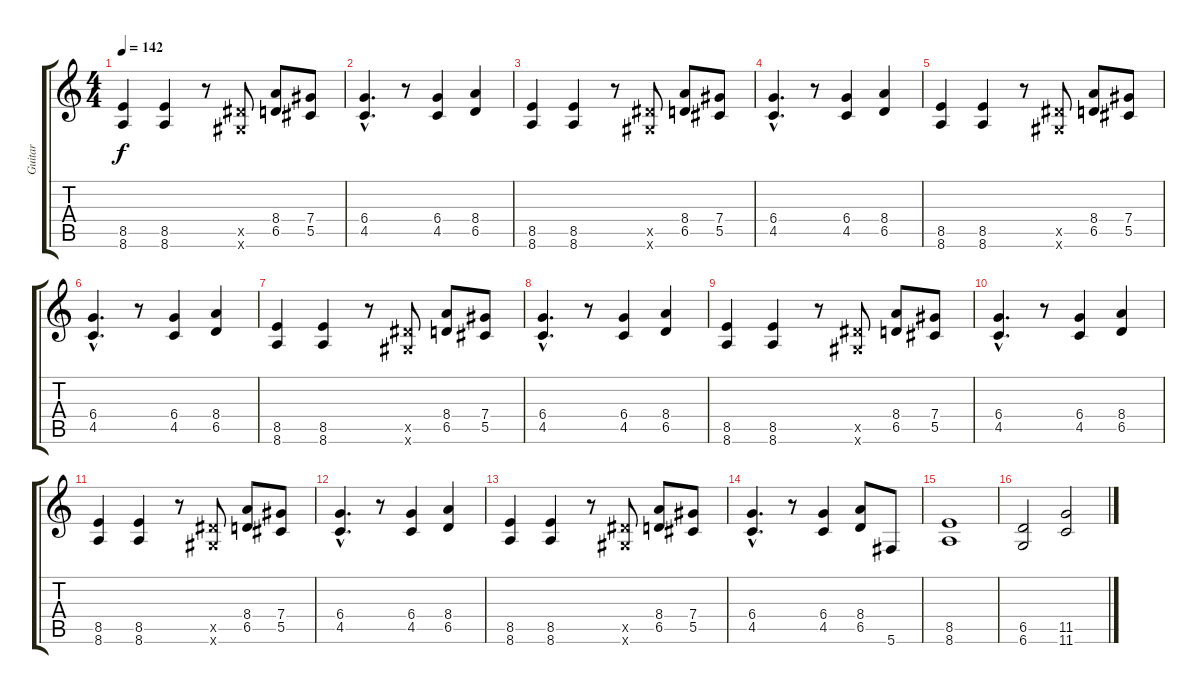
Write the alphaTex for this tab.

\track ("Guitar" "Guitar") {instrument overdrivenguitar}
\staff {score tabs}
\tuning (Eb4 Bb3 Gb3 Db3 Ab2 Db2) {hide}
\ts (4 4)
\tempo 142
\clef g2
\ks c
(8.5 8.6).4{dy f} (8.5 8.6).4 r.8 (7.5{x} 7.6{x}).8 (8.4 6.5).8 (7.4 5.5).8 |
(6.4{hac} 4.5{hac}).4{d} r.8 (6.4 4.5).4 (8.4 6.5).4 |
(8.5 8.6).4 (8.5 8.6).4 r.8 (7.5{x} 7.6{x}).8 (8.4 6.5).8 (7.4 5.5).8 |
(6.4{hac} 4.5{hac}).4{d} r.8 (6.4 4.5).4 (8.4 6.5).4 |
(8.5 8.6).4 (8.5 8.6).4 r.8 (7.5{x} 7.6{x}).8 (8.4 6.5).8 (7.4 5.5).8 |
(6.4{hac} 4.5{hac}).4{d} r.8 (6.4 4.5).4 (8.4 6.5).4 |
(8.5 8.6).4 (8.5 8.6).4 r.8 (7.5{x} 7.6{x}).8 (8.4 6.5).8 (7.4 5.5).8 |
(6.4{hac} 4.5{hac}).4{d} r.8 (6.4 4.5).4 (8.4 6.5).4 |
(8.5 8.6).4 (8.5 8.6).4 r.8 (7.5{x} 7.6{x}).8 (8.4 6.5).8 (7.4 5.5).8 |
(6.4{hac} 4.5{hac}).4{d} r.8 (6.4 4.5).4 (8.4 6.5).4 |
(8.5 8.6).4 (8.5 8.6).4 r.8 (7.5{x} 7.6{x}).8 (8.4 6.5).8 (7.4 5.5).8 |
(6.4{hac} 4.5{hac}).4{d} r.8 (6.4 4.5).4 (8.4 6.5).4 |
(8.5 8.6).4 (8.5 8.6).4 r.8 (7.5{x} 7.6{x}).8 (8.4 6.5).8 (7.4 5.5).8 |
(6.4{hac} 4.5{hac}).4{d} r.8 (6.4 4.5).4 (8.4 6.5).8 5.6.8 |
(8.5 8.6).1 |
(6.5 6.6).2 (11.5 11.6).2
